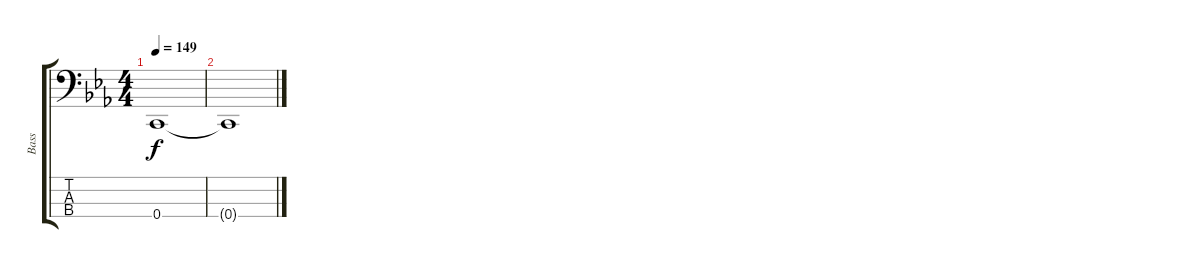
\track ("Bass" "Bass") {instrument electricbasspick}
\staff {score tabs}
\tuning (F2 C2 G1 C1) {hide}
\ts (4 4)
\tempo 149
\clef f4
\ks cminor
0.4{t}.1{dy f} |
0.4{t}.1
